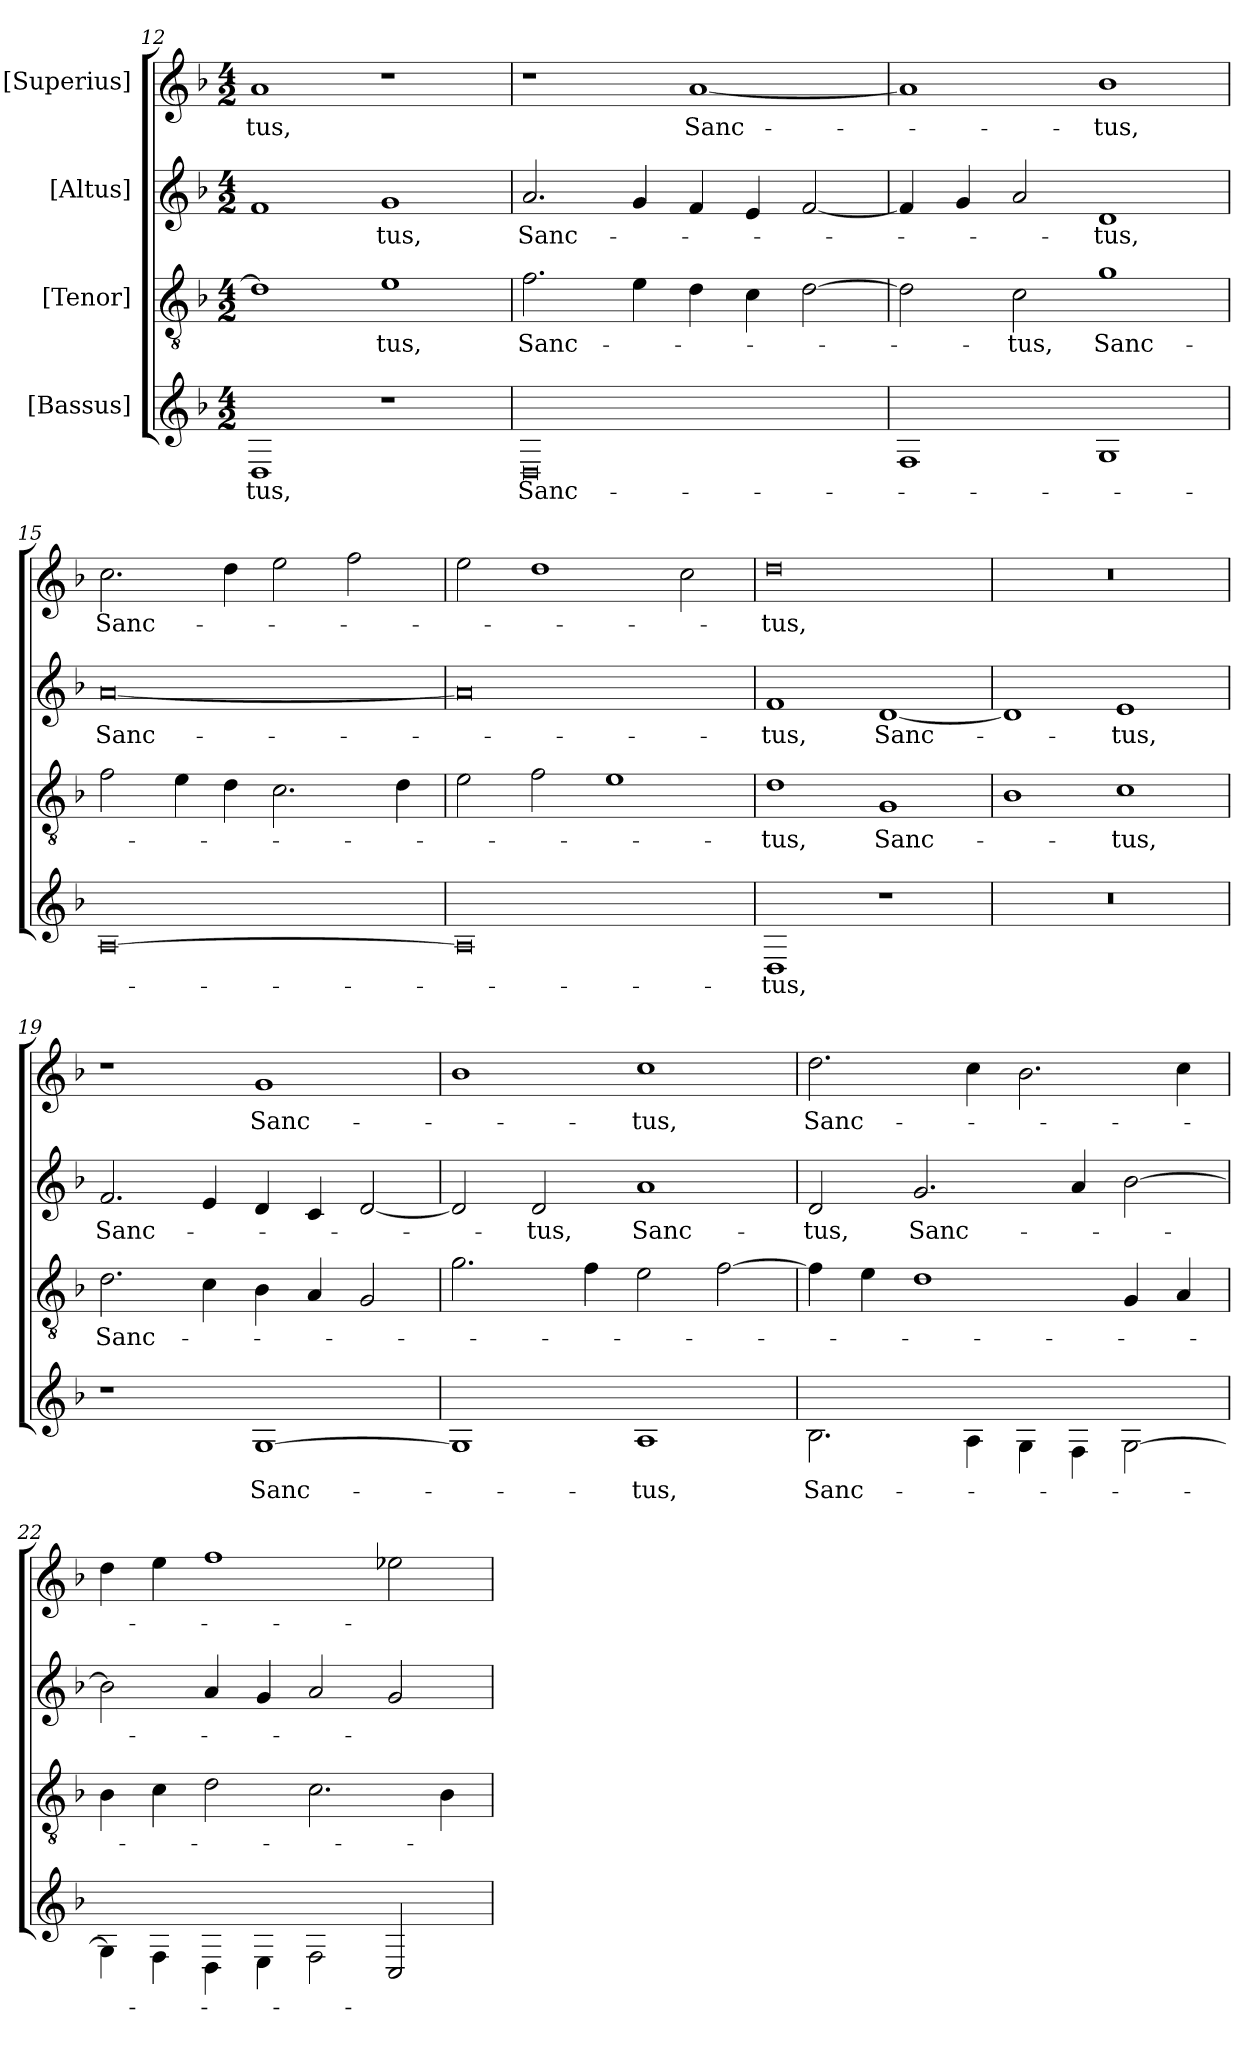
**kern	**text	**kern	**text	**kern	**text	**kern	**text
*part4	*part4	*part3	*part3	*part2	*part2	*part1	*part1
*staff4	*staff4	*staff3	*staff3	*staff2	*staff2	*staff1	*staff1
*I"[Bassus]	*	*I"[Tenor]	*	*I"[Altus]	*	*I"[Superius]	*
*clefG2	*	*clefGv2	*	*clefG2	*	*clefG2	*
*k[b-]	*	*k[b-]	*	*k[b-]	*	*k[b-]	*
*M4/2	*	*M4/2	*	*M4/2	*	*M4/2	*
=12	=12	=12	=12	=12	=12	=12	=12
1D\	-tus,	1d\]	.	1f/	.	1a/	-tus,
1r	.	1e\	-tus,	1g/	-tus,	1r	.
=13	=13	=13	=13	=13	=13	=13	=13
0D\	Sanc-	2.f\	Sanc-	2.a/	Sanc-	1r	.
.	.	4e\	.	4g/	.	.	.
.	.	4d\	.	4f/	.	[1a/	Sanc-
.	.	4c\	.	4e/	.	.	.
.	.	[2d\	.	[2f/	.	.	.
=14	=14	=14	=14	=14	=14	=14	=14
1F\	.	2d\]	.	4f/]	.	1a/]	.
.	.	.	.	4g/	.	.	.
.	.	2c\	-tus,	2a/	.	.	.
1G\	.	1g\	Sanc-	1d/	-tus,	1b-\	-tus,
=15	=15	=15	=15	=15	=15	=15	=15
[0A\	.	2f\	.	[0a/	Sanc-	2.cc\	Sanc-
.	.	4e\	.	.	.	.	.
.	.	4d\	.	.	.	4dd\	.
.	.	2.c\	.	.	.	2ee\	.
.	.	.	.	.	.	2ff\	.
.	.	4d\	.	.	.	.	.
=16	=16	=16	=16	=16	=16	=16	=16
0A\]	.	2e\	.	0a/]	.	2ee\	.
.	.	2f\	.	.	.	1dd\	.
.	.	1e\	.	.	.	.	.
.	.	.	.	.	.	2cc\	.
=17	=17	=17	=17	=17	=17	=17	=17
1D\	-tus,	1d\	-tus,	1f/	-tus,	0dd\	-tus,
1r	.	1G/	Sanc-	[1d/	Sanc-	.	.
=18	=18	=18	=18	=18	=18	=18	=18
0r	.	1B-\	.	1d/]	.	0r	.
.	.	1c\	-tus,	1e/	-tus,	.	.
=19	=19	=19	=19	=19	=19	=19	=19
1r	.	2.d\	Sanc-	2.f/	Sanc-	1r	.
.	.	4c\	.	4e/	.	.	.
[1G\	Sanc-	4B-\	.	4d/	.	1g/	Sanc-
.	.	4A/	.	4c/	.	.	.
.	.	2G/	.	[2d/	.	.	.
=20	=20	=20	=20	=20	=20	=20	=20
1G\]	.	2.g\	.	2d/]	.	1b-\	.
.	.	.	.	2d/	-tus,	.	.
.	.	4f\	.	.	.	.	.
1A\	-tus,	2e\	.	1a/	Sanc-	1cc\	-tus,
.	.	[2f\	.	.	.	.	.
=21	=21	=21	=21	=21	=21	=21	=21
2.B-\	Sanc-	4f\]	.	2d/	-tus,	2.dd\	Sanc-
.	.	4e\	.	.	.	.	.
.	.	1d\	.	2.g/	Sanc-	.	.
4A\	.	.	.	.	.	4cc\	.
4G\	.	.	.	.	.	2.b-\	.
4F\	.	.	.	4a/	.	.	.
[2G\	.	4G/	.	[2b-\	.	.	.
.	.	4A/	.	.	.	4cc\	.
=22	=22	=22	=22	=22	=22	=22	=22
4G\]	.	4B-\	.	2b-\]	.	4dd\	.
4F\	.	4c\	.	.	.	4ee\	.
4D\	.	2d\	.	4a/	.	1ff\	.
4E\	.	.	.	4g/	.	.	.
2F\	.	2.c\	.	2a/	.	.	.
2C/	.	.	.	2g/	.	2ee-X\	.
.	.	4B-\	.	.	.	.	.
=	=	=	=	=	=	=	=
*-	*-	*-	*-	*-	*-	*-	*-
